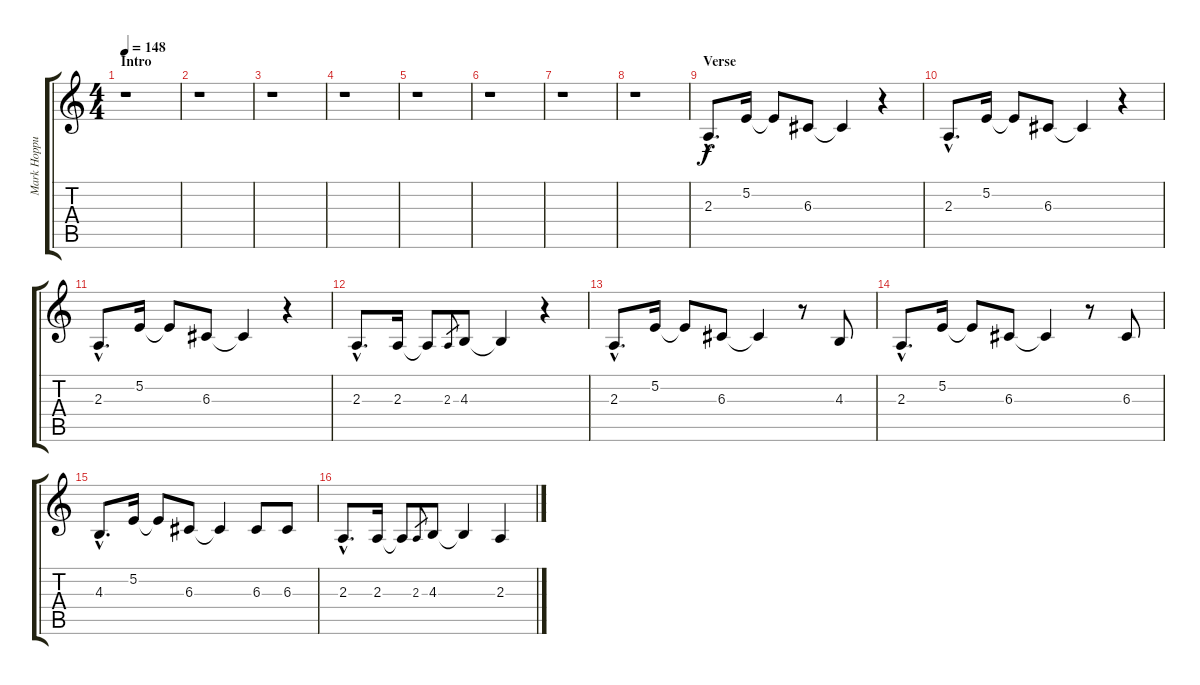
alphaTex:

\track ("Mark Hoppus - Vocals" "Mark Hoppu") {instrument tenorsax}
\staff {score tabs}
\tuning (E4 B3 G3 D3 A2 E2) {hide}
\ts (4 4)
\section ("" "Intro")
\tempo 148
\clef g2
\ks c
r.1{dy f instrument tenorsax} |
r.1 |
r.1 |
r.1 |
r.1 |
r.1 |
r.1 |
r.1 |
\section ("" "Verse")
2.3{hac}.8{d} 5.2.16 5.2{t}.8 6.3.8 6.3{t}.4 r.4 |
2.3{hac}.8{d} 5.2.16 5.2{t}.8 6.3.8 6.3{t}.4 r.4 |
2.3{hac}.8{d} 5.2.16 5.2{t}.8 6.3.8 6.3{t}.4 r.4 |
2.3{hac}.8{d} 2.3.16 2.3{t}.8 2.3.8{gr} 4.3.8 4.3{t}.4 r.4 |
2.3{hac}.8{d} 5.2.16 5.2{t}.8 6.3.8 6.3{t}.4 r.8 4.3.8 |
2.3{hac}.8{d} 5.2.16 5.2{t}.8 6.3.8 6.3{t}.4 r.8 6.3.8 |
4.3{hac}.8{d} 5.2.16 5.2{t}.8 6.3.8 6.3{t}.4 6.3.8 6.3.8 |
2.3{hac}.8{d} 2.3.16 2.3{t}.8 2.3.8{gr} 4.3.8 4.3{t}.4 2.3.4
